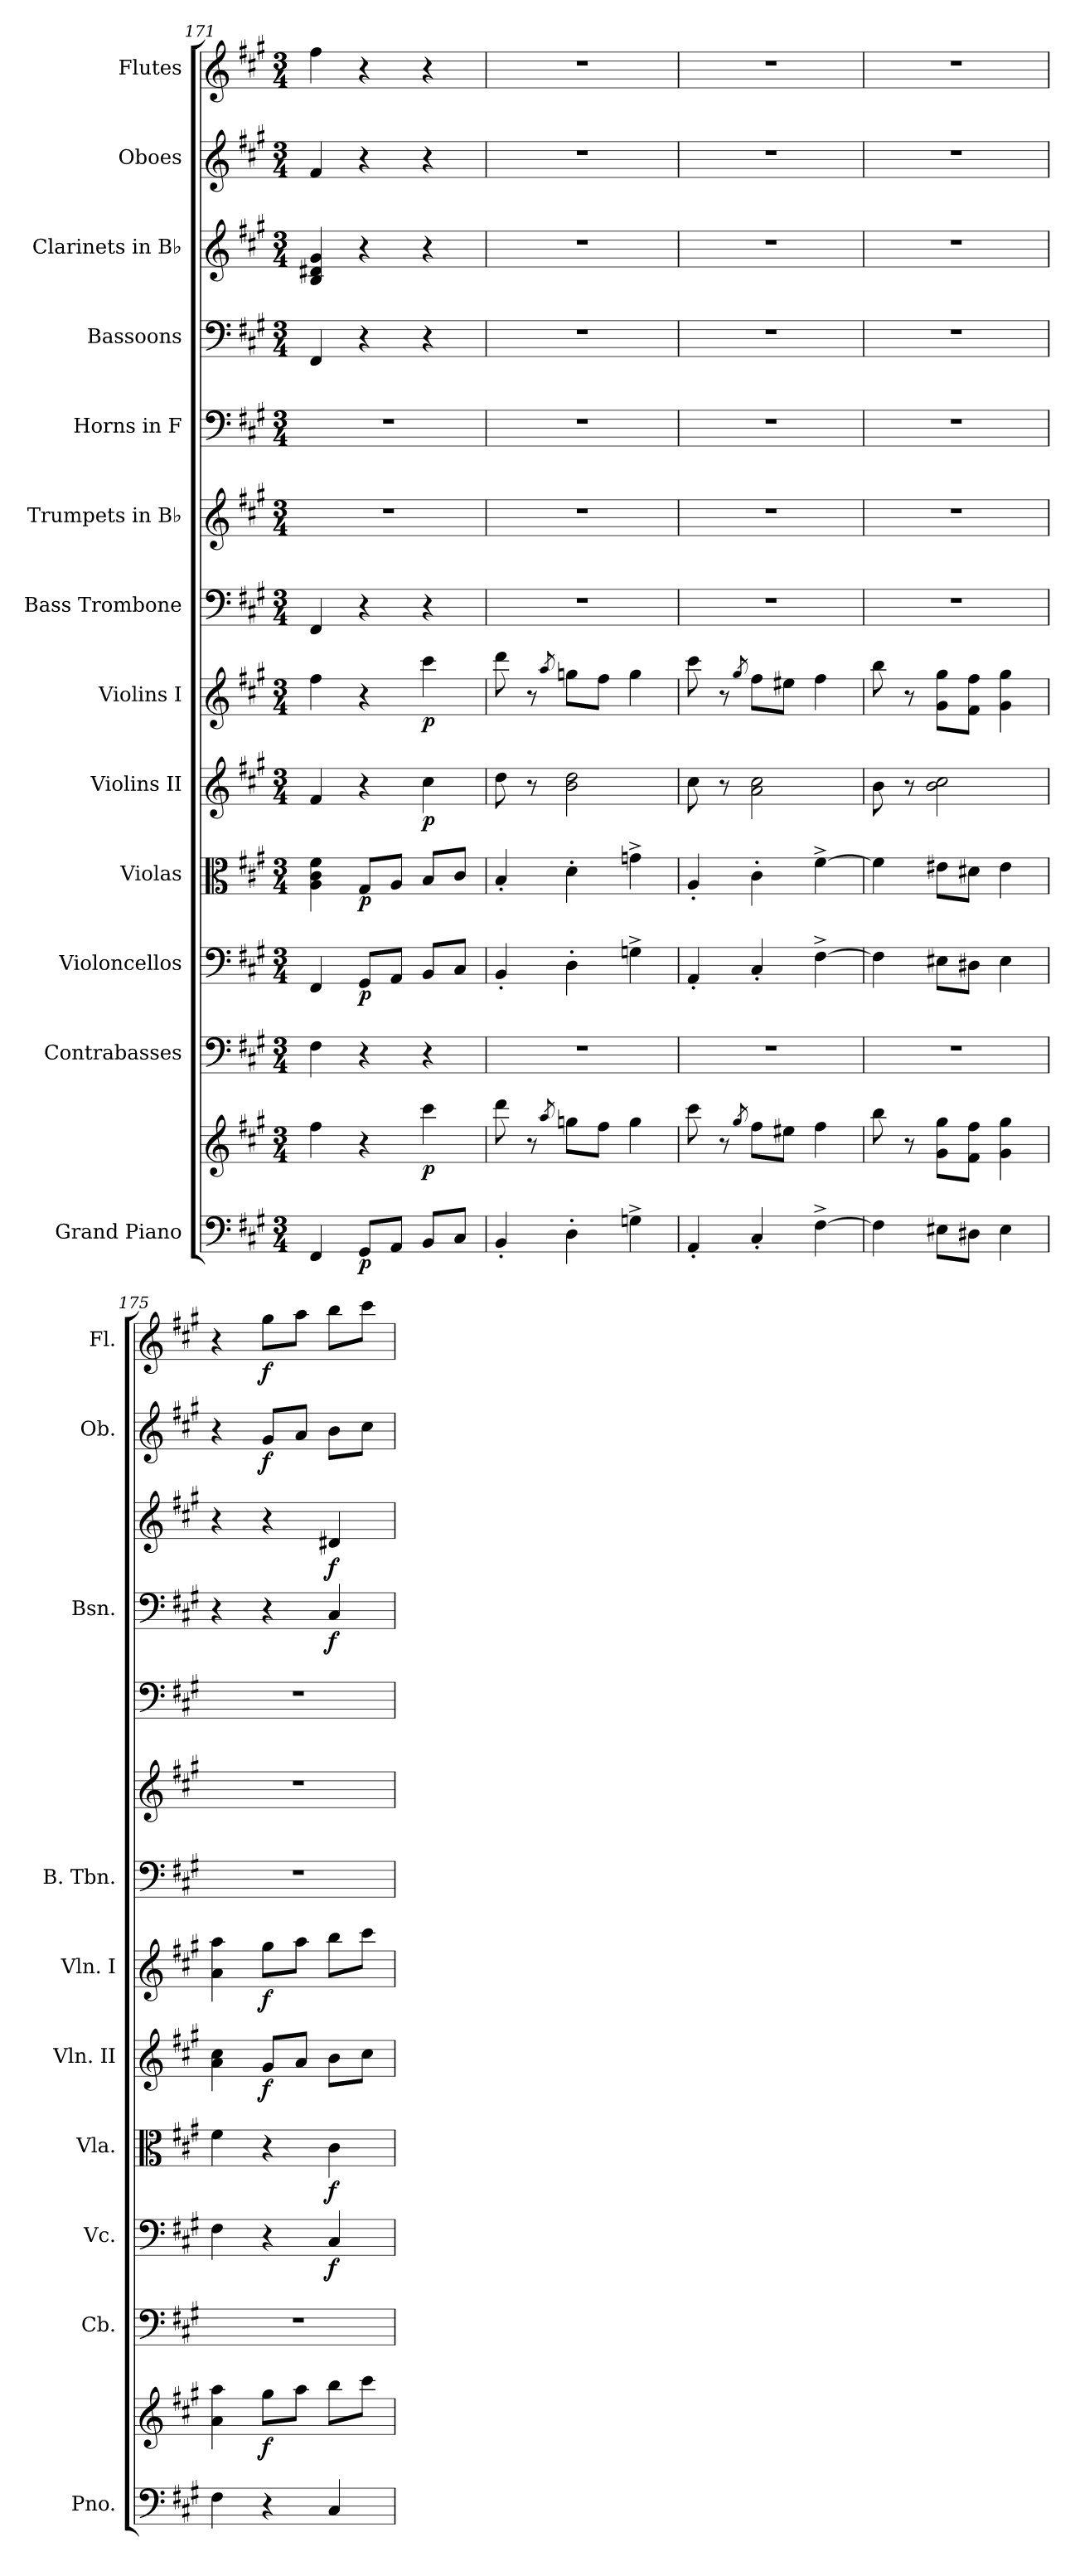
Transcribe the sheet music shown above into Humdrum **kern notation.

**kern	**kern	**dynam	**kern	**kern	**dynam	**kern	**dynam	**kern	**dynam	**kern	**dynam	**kern	**kern	**kern	**kern	**dynam	**kern	**dynam	**kern	**dynam	**kern	**dynam
*part13	*part13	*part13	*part12	*part11	*part11	*part10	*part10	*part9	*part9	*part8	*part8	*part7	*part6	*part5	*part4	*part4	*part3	*part3	*part2	*part2	*part1	*part1
*staff14	*staff13	*staff13/14	*staff12	*staff11	*staff11	*staff10	*staff10	*staff9	*staff9	*staff8	*staff8	*staff7	*staff6	*staff5	*staff4	*staff4	*staff3	*staff3	*staff2	*staff2	*staff1	*staff1
*I"Grand Piano	*	*	*I"Contrabasses	*I"Violoncellos	*	*I"Violas	*	*I"Violins II	*	*I"Violins I	*	*I"Bass Trombone	*I"Trumpets in B♭	*I"Horns in F	*I"Bassoons	*	*I"Clarinets in B♭	*	*I"Oboes	*	*I"Flutes	*
*I'Pno.	*	*	*I'Cb.	*I'Vc.	*	*I'Vla.	*	*I'Vln. II	*	*I'Vln. I	*	*I'B. Tbn.	*	*	*I'Bsn.	*	*	*	*I'Ob.	*	*I'Fl.	*
*clefF4	*clefG2	*	*clefF4	*clefF4	*	*clefC3	*	*clefG2	*	*clefG2	*	*clefF4	*clefG2	*clefF4	*clefF4	*	*clefG2	*	*clefG2	*	*clefG2	*
*	*	*	*ITrd7c12	*	*	*	*	*	*	*	*	*	*ITrd1c2	*ITrd4c7	*	*	*ITrd1c2	*	*	*	*	*
*k[f#c#g#]	*k[f#c#g#]	*	*k[f#c#g#]	*k[f#c#g#]	*	*k[f#c#g#]	*	*k[f#c#g#]	*	*k[f#c#g#]	*	*k[f#c#g#]	*k[f#]	*k[f#c#]	*k[f#c#g#]	*	*k[f#]	*	*k[f#c#g#]	*	*k[f#c#g#]	*
*M3/4	*M3/4	*	*M3/4	*M3/4	*	*M3/4	*	*M3/4	*	*M3/4	*	*M3/4	*M3/4	*M3/4	*M3/4	*	*M3/4	*	*M3/4	*	*M3/4	*
=171	=171	=171	=171	=171	=171	=171	=171	=171	=171	=171	=171	=171	=171	=171	=171	=171	=171	=171	=171	=171	=171	=171
4FF#/	4ff#\	.	4FF#\	4FF#/	.	4A\ 4c#\ 4f#\	.	4f#/	.	4ff#\	.	4FF#/	2.r	2.r	4FF#/	.	4A/ 4c#X/ 4f#/	.	4f#/	.	4ff#\	.
!	!	!LO:DY:b=2	!	!	!LO:DY:b	!	!LO:DY:b	!	!	!	!	!	!	!	!	!	!	!	!	!	!	!
8GG#/L	4r	p	4r	8GG#/L	p	8G#/L	p	4r	.	4r	.	4r	.	.	4r	.	4r	.	4r	.	4r	.
8AA/J	.	.	.	8AA/J	.	8A/J	.	.	.	.	.	.	.	.	.	.	.	.	.	.	.	.
!	!	!LO:DY:b	!	!	!	!	!	!	!LO:DY:b	!	!LO:DY:b	!	!	!	!	!	!	!	!	!	!	!
8BB/L	4ccc#\	p	4r	8BB/L	.	8B/L	.	4cc#\	p	4ccc#\	p	4r	.	.	4r	.	4r	.	4r	.	4r	.
8C#/J	.	.	.	8C#/J	.	8c#/J	.	.	.	.	.	.	.	.	.	.	.	.	.	.	.	.
=172	=172	=172	=172	=172	=172	=172	=172	=172	=172	=172	=172	=172	=172	=172	=172	=172	=172	=172	=172	=172	=172	=172
4BB'/	8ddd\	.	2.r	4BB'/	.	4B'/	.	8dd\	.	8ddd\	.	2.r	2.r	2.r	2.r	.	2.r	.	2.r	.	2.r	.
.	8r	.	.	.	.	.	.	8r	.	8r	.	.	.	.	.	.	.	.	.	.	.	.
.	8qaa/	.	.	.	.	.	.	.	.	8qaa/	.	.	.	.	.	.	.	.	.	.	.	.
4D'\	8ggn\L	.	.	4D'\	.	4d'\	.	2b\ 2dd\	.	8ggn\L	.	.	.	.	.	.	.	.	.	.	.	.
.	8ff#\J	.	.	.	.	.	.	.	.	8ff#\J	.	.	.	.	.	.	.	.	.	.	.	.
4Gn^\	4gg\	.	.	4Gn^\	.	4gn^\	.	.	.	4gg\	.	.	.	.	.	.	.	.	.	.	.	.
=173	=173	=173	=173	=173	=173	=173	=173	=173	=173	=173	=173	=173	=173	=173	=173	=173	=173	=173	=173	=173	=173	=173
4AA'/	8ccc#\	.	2.r	4AA'/	.	4A'/	.	8cc#\	.	8ccc#\	.	2.r	2.r	2.r	2.r	.	2.r	.	2.r	.	2.r	.
.	8r	.	.	.	.	.	.	8r	.	8r	.	.	.	.	.	.	.	.	.	.	.	.
.	8qgg#/	.	.	.	.	.	.	.	.	8qgg#/	.	.	.	.	.	.	.	.	.	.	.	.
4C#'/	8ff#\L	.	.	4C#'/	.	4c#'\	.	2a\ 2cc#\	.	8ff#\L	.	.	.	.	.	.	.	.	.	.	.	.
.	8ee#X\J	.	.	.	.	.	.	.	.	8ee#X\J	.	.	.	.	.	.	.	.	.	.	.	.
[4F#^\	4ff#\	.	.	[4F#^\	.	[4f#^\	.	.	.	4ff#\	.	.	.	.	.	.	.	.	.	.	.	.
=174	=174	=174	=174	=174	=174	=174	=174	=174	=174	=174	=174	=174	=174	=174	=174	=174	=174	=174	=174	=174	=174	=174
4F#\]	8bb\	.	2.r	4F#\]	.	4f#\]	.	8b\	.	8bb\	.	2.r	2.r	2.r	2.r	.	2.r	.	2.r	.	2.r	.
.	8r	.	.	.	.	.	.	8r	.	8r	.	.	.	.	.	.	.	.	.	.	.	.
8E#X\L	8g#\ 8gg#\L	.	.	8E#X\L	.	8e#X\L	.	2b\ 2cc#\	.	8g#\ 8gg#\L	.	.	.	.	.	.	.	.	.	.	.	.
8D#X\J	8f#\ 8ff#\J	.	.	8D#X\J	.	8d#X\J	.	.	.	8f#\ 8ff#\J	.	.	.	.	.	.	.	.	.	.	.	.
4E#\	4g#\ 4gg#\	.	.	4E#\	.	4e#\	.	.	.	4g#\ 4gg#\	.	.	.	.	.	.	.	.	.	.	.	.
=175	=175	=175	=175	=175	=175	=175	=175	=175	=175	=175	=175	=175	=175	=175	=175	=175	=175	=175	=175	=175	=175	=175
4F#\	4a\ 4aa\	.	2.r	4F#\	.	4f#\	.	4a\ 4cc#\	.	4a\ 4aa\	.	2.r	2.r	2.r	4r	.	4r	.	4r	.	4r	.
!	!	!LO:DY:b	!	!	!	!	!	!	!LO:DY:b	!	!LO:DY:b	!	!	!	!	!	!	!	!	!LO:DY:b	!	!LO:DY:b
4r	8gg#\L	f	.	4r	.	4r	.	8g#/L	f	8gg#\L	f	.	.	.	4r	.	4r	.	8g#/L	f	8gg#\L	f
.	8aa\J	.	.	.	.	.	.	8a/J	.	8aa\J	.	.	.	.	.	.	.	.	8a/J	.	8aa\J	.
!	!	!	!	!	!LO:DY:b	!	!LO:DY:b	!	!	!	!	!	!	!	!	!LO:DY:b	!	!LO:DY:b	!	!	!	!
4C#/	8bb\L	.	.	4C#/	f	4c#\	f	8b\L	.	8bb\L	.	.	.	.	4C#/	f	4c#X/	f	8b\L	.	8bb\L	.
.	8ccc#\J	.	.	.	.	.	.	8cc#\J	.	8ccc#\J	.	.	.	.	.	.	.	.	8cc#\J	.	8ccc#\J	.
=	=	=	=	=	=	=	=	=	=	=	=	=	=	=	=	=	=	=	=	=	=	=
*-	*-	*-	*-	*-	*-	*-	*-	*-	*-	*-	*-	*-	*-	*-	*-	*-	*-	*-	*-	*-	*-	*-
